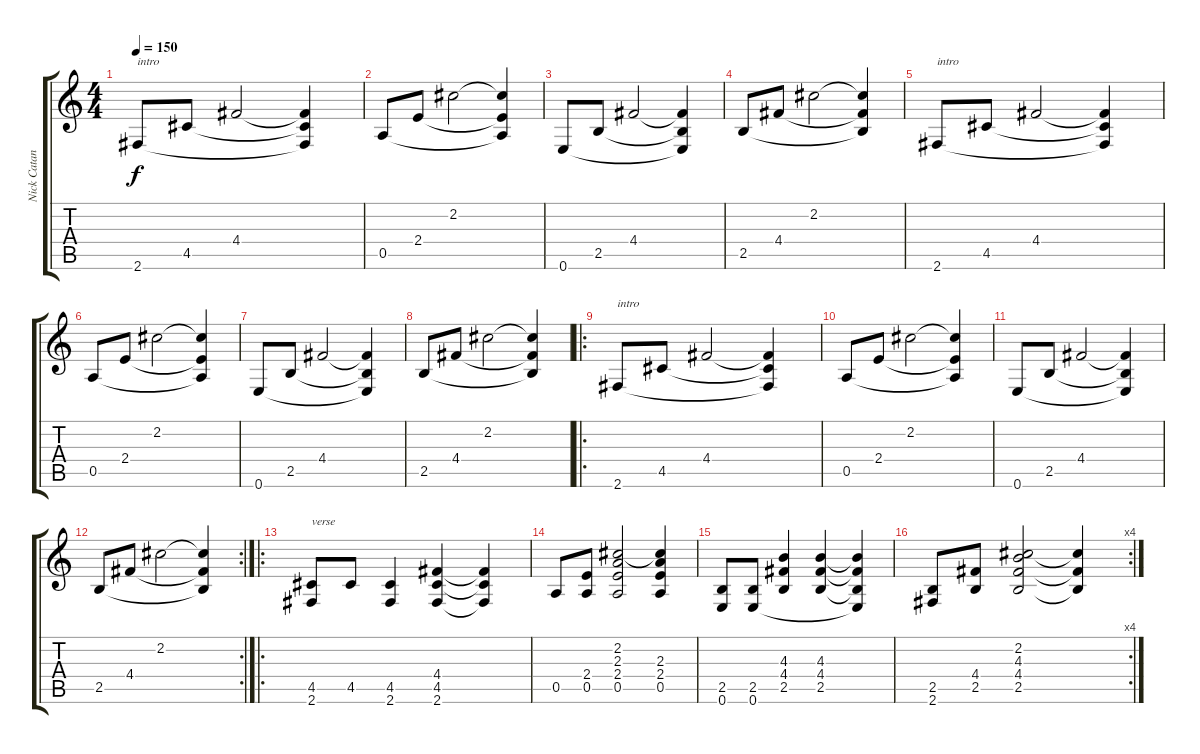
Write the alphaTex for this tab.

\track ("Nick Catanese (Rhythm Guitar)" "Nick Catan") {instrument acousticguitarsteel}
\staff {score tabs}
\tuning (E4 B3 G3 D3 A2 E2) {hide}
\ts (4 4)
\tempo 150
\clef g2
\ks c
2.6.8{txt "intro" dy f instrument acousticguitarsteel} 4.5.8 4.4.2 (4.4{t} 4.5{t} 2.6{t}).4 |
0.5.8 2.4.8 2.2.2 (2.2{t} 2.4{t} 0.5{t}).4 |
0.6.8 2.5.8 4.4.2 (4.4{t} 2.5{t} 0.6{t}).4 |
2.5.8 4.4.8 2.2.2 (2.2{t} 4.4{t} 2.5{t}).4 |
2.6.8{txt "intro"} 4.5.8 4.4.2 (4.4{t} 4.5{t} 2.6{t}).4 |
0.5.8 2.4.8 2.2.2 (2.2{t} 2.4{t} 0.5{t}).4 |
0.6.8 2.5.8 4.4.2 (4.4{t} 2.5{t} 0.6{t}).4 |
2.5.8 4.4.8 2.2.2 (2.2{t} 4.4{t} 2.5{t}).4 |
\ro
2.6.8{txt "intro"} 4.5.8 4.4.2 (4.4{t} 4.5{t} 2.6{t}).4 |
0.5.8 2.4.8 2.2.2 (2.2{t} 2.4{t} 0.5{t}).4 |
0.6.8 2.5.8 4.4.2 (4.4{t} 2.5{t} 0.6{t}).4 |
\rc 2
2.5.8 4.4.8 2.2.2 (2.2{t} 4.4{t} 2.5{t}).4 |
\ro
(4.5 2.6).8{txt "verse"} 4.5.8 (4.5 2.6).4 (4.4 4.5 2.6).4 (4.4{t} 4.5{t} 2.6{t}).4 |
0.5.8 (2.4 0.5).8 (2.2 2.3 2.4 0.5).2 (2.2{t} 2.3 2.4 0.5).4 |
(2.5 0.6).8 (2.5 0.6).8 (4.3 4.4 2.5).4 (4.3 4.4 2.5).4 (4.3{t} 4.4{t} 2.5{t} 0.6{t}).4 |
\rc 4
(2.5 2.6).8 (4.4 2.5).8 (2.2 4.3 4.4 2.5).2 (2.2{t} 4.4{t} 2.5{t}).4
